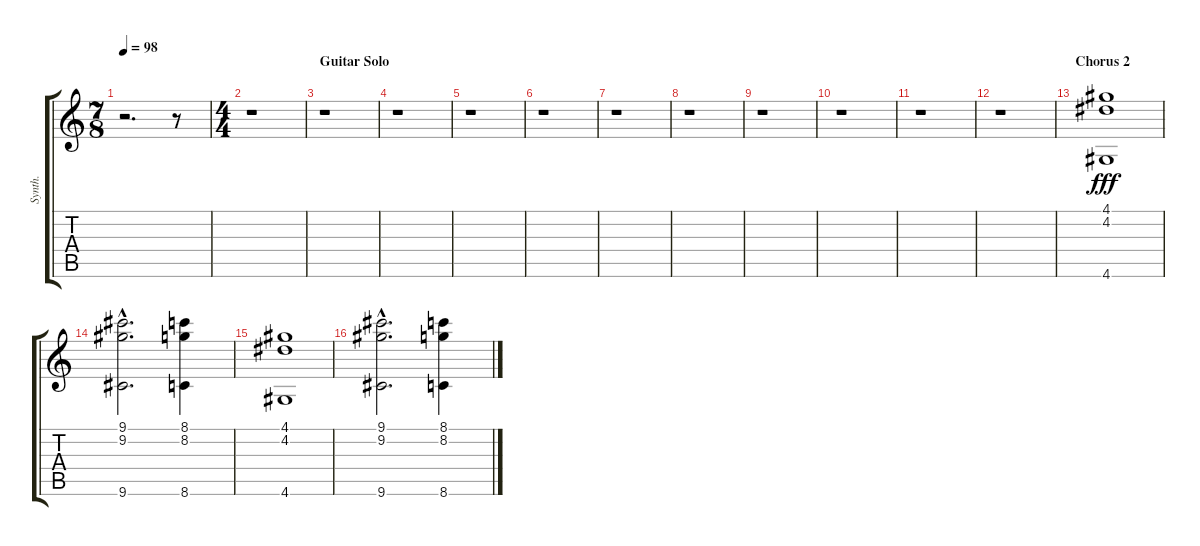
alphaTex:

\track ("Synth." "Synth.") {instrument lead1square}
\staff {score tabs}
\tuning (E5 B4 G4 D4 A3 E3) {hide}
\ts (7 8)
\tempo 98
\clef g2
\ks c
r.2{d dy fff} r.8 |
\ts (4 4)
r.1 |
\section ("" "Guitar Solo")
r.1 |
r.1 |
r.1 |
r.1 |
r.1 |
r.1 |
r.1 |
r.1 |
r.1 |
r.1 |
\section ("" "Chorus 2")
(4.1 4.2 4.6).1{volume 9} |
(9.1{hac} 9.2{hac} 9.6{hac}).2{d} (8.1 8.2 8.6).4 |
(4.1 4.2 4.6).1 |
(9.1{hac} 9.2{hac} 9.6{hac}).2{d} (8.1 8.2 8.6).4
